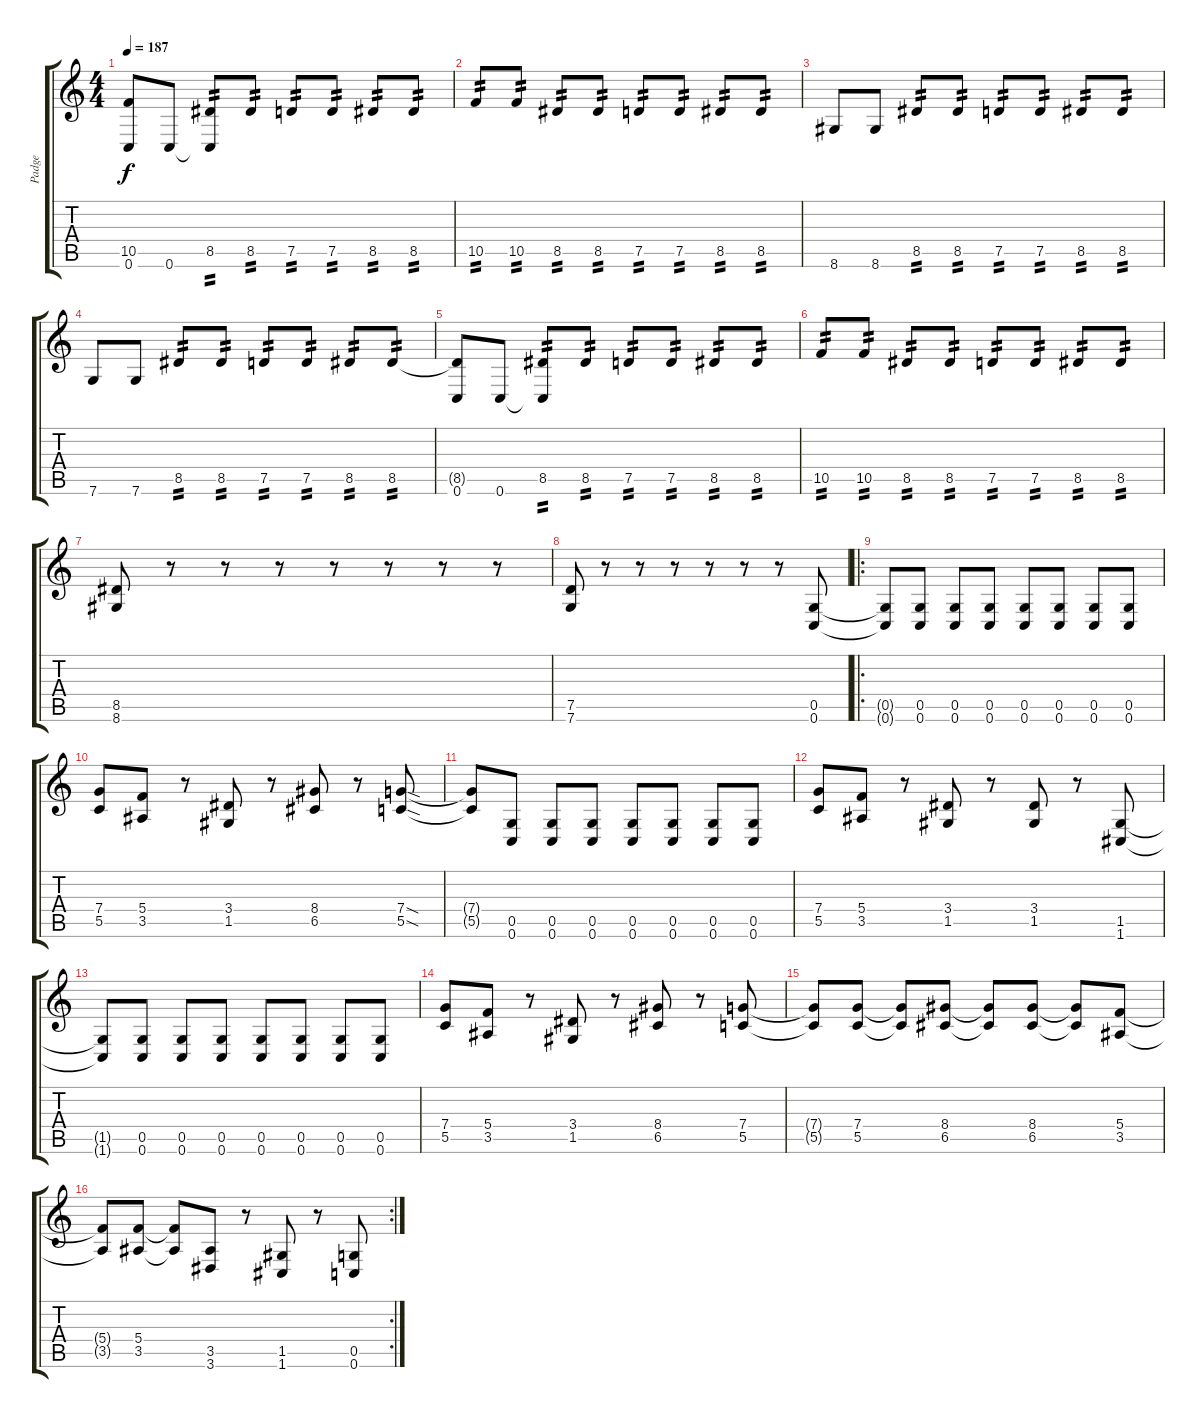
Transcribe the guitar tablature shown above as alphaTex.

\track ("Padge" "Padge") {instrument distortionguitar}
\staff {score tabs}
\tuning (D4 A3 F3 C3 G2 C2) {hide}
\ts (4 4)
\tempo 187
\clef g2
\ks c
(10.5{t} 0.6{t}).8{dy f} 0.6.8 (8.5 0.6{t}).8{tp 2} 8.5.8{tp 2} 7.5.8{tp 2} 7.5.8{tp 2} 8.5.8{tp 2} 8.5.8{tp 2} |
10.5.8{tp 2} 10.5.8{tp 2} 8.5.8{tp 2} 8.5.8{tp 2} 7.5.8{tp 2} 7.5.8{tp 2} 8.5.8{tp 2} 8.5.8{tp 2} |
8.6.8 8.6.8 8.5.8{tp 2} 8.5.8{tp 2} 7.5.8{tp 2} 7.5.8{tp 2} 8.5.8{tp 2} 8.5.8{tp 2} |
7.6.8 7.6.8 8.5.8{tp 2} 8.5.8{tp 2} 7.5.8{tp 2} 7.5.8{tp 2} 8.5.8{tp 2} 8.5.8{tp 2} |
(8.5{t} 0.6).8 0.6.8 (8.5 0.6{t}).8{tp 2} 8.5.8{tp 2} 7.5.8{tp 2} 7.5.8{tp 2} 8.5.8{tp 2} 8.5.8{tp 2} |
10.5.8{tp 2} 10.5.8{tp 2} 8.5.8{tp 2} 8.5.8{tp 2} 7.5.8{tp 2} 7.5.8{tp 2} 8.5.8{tp 2} 8.5.8{tp 2} |
(8.5 8.6).8 r.8 r.8 r.8 r.8 r.8 r.8 r.8 |
(7.5 7.6).8 r.8 r.8 r.8 r.8 r.8 r.8 (0.5 0.6).8 |
\ro
(0.5{t} 0.6{t}).8 (0.5 0.6).8 (0.5 0.6).8 (0.5 0.6).8 (0.5 0.6).8 (0.5 0.6).8 (0.5 0.6).8 (0.5 0.6).8 |
(7.4 5.5).8 (5.4 3.5).8 r.8 (3.4 1.5).8 r.8 (8.4 6.5).8 r.8 (7.4{sod} 5.5{sod}).8 |
(7.4{t} 5.5{t}).8 (0.5 0.6).8 (0.5 0.6).8 (0.5 0.6).8 (0.5 0.6).8 (0.5 0.6).8 (0.5 0.6).8 (0.5 0.6).8 |
(7.4 5.5).8 (5.4 3.5).8 r.8 (3.4 1.5).8 r.8 (3.4 1.5).8 r.8 (1.5 1.6).8 |
(1.5{t} 1.6{t}).8 (0.5 0.6).8 (0.5 0.6).8 (0.5 0.6).8 (0.5 0.6).8 (0.5 0.6).8 (0.5 0.6).8 (0.5 0.6).8 |
(7.4 5.5).8 (5.4 3.5).8 r.8 (3.4 1.5).8 r.8 (8.4 6.5).8 r.8 (7.4 5.5).8 |
(7.4{t} 5.5{t}).8 (7.4 5.5).8 (7.4{t} 5.5{t}).8 (8.4 6.5).8 (8.4{t} 6.5{t}).8 (8.4 6.5).8 (8.4{t} 6.5{t}).8 (5.4 3.5).8 |
\rc 2
(5.4{t} 3.5{t}).8 (5.4 3.5).8 (5.4{t} 3.5{t}).8 (3.5 3.6).8 r.8 (1.5 1.6).8 r.8 (0.5 0.6).8
